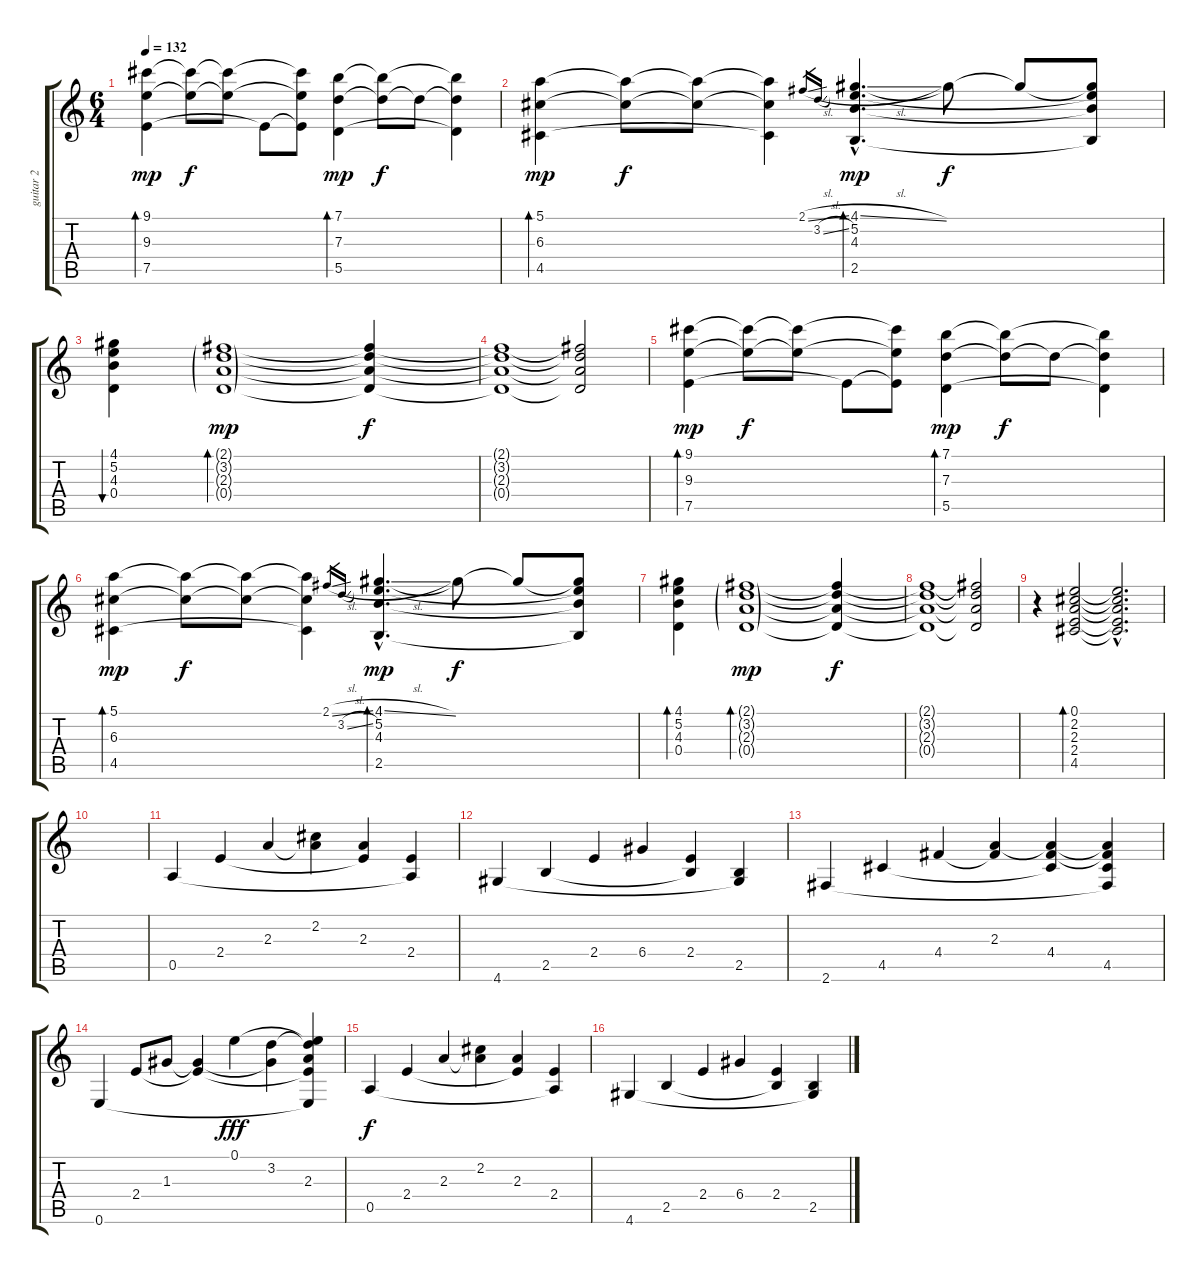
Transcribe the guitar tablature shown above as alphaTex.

\track ("guitar 2" "guitar 2") {instrument electricguitarjazz}
\staff {score tabs}
\tuning (E4 B3 G3 D3 A2 E2) {hide}
\ts (6 4)
\tempo 132
\clef g2
\ks c
(9.1 9.3 7.5).4{bd 240 dy mp instrument electricguitarjazz} (9.1{t} 9.3{t}).8{dy f} (9.1{t} 9.3{t}).8 7.5{t}.8 (9.1{t} 9.3{t} 7.5{t}).8 (7.1 7.3 5.5).4{bd 240 dy mp} (7.1{t} 7.3{t}).8{dy f} 7.3{t}.8 (7.1{t} 7.3{t} 5.5{t}).4 |
(5.1 6.3 4.5).4{bd 240 dy mp} (5.1{t} 6.3{t}).8{dy f} (5.1{t} 6.3{t}).8 (5.1{t} 6.3{t} 4.5{t}).4 2.1{sl}.16{gr} 3.2{sl}.16{gr} (4.1{sl hac} 5.2{hac} 4.3{hac} 2.5{hac}).4{d bd 240 dy mp} 4.1{t}.8{dy f} 4.1{t}.8 (4.1{t} 5.2{t} 4.3{t} 2.5{t}).8 |
(4.1 5.2 4.3 0.4).4{bu 60} (2.1{g} 3.2{g} 2.3{g} 0.4{g}).1{bd 120 dy mp} (2.1{t} 3.2{t} 2.3{t} 0.4{t}).4{dy f} |
(2.1{t} 3.2{t} 2.3{t} 0.4{t}).1 (2.1{t} 3.2{t} 2.3{t} 0.4{t}).2 |
(9.1 9.3 7.5).4{bd 60 dy mp} (9.1{t} 9.3{t}).8{dy f} (9.1{t} 9.3{t}).8 7.5{t}.8 (9.1{t} 9.3{t} 7.5{t}).8 (7.1 7.3 5.5).4{bd 60 dy mp} (7.1{t} 7.3{t}).8{dy f} 7.3{t}.8 (7.1{t} 7.3{t} 5.5{t}).4 |
(5.1 6.3 4.5).4{bd 60 dy mp} (5.1{t} 6.3{t}).8{dy f} (5.1{t} 6.3{t}).8 (5.1{t} 6.3{t} 4.5{t}).4 2.1{sl}.16{gr} 3.2{sl}.16{gr} (4.1{sl hac} 5.2{hac} 4.3{hac} 2.5{hac}).4{d bd 60 dy mp} 4.1{t}.8{dy f} 4.1{t}.8 (4.1{t} 5.2{t} 4.3{t} 2.5{t}).8 |
(4.1 5.2 4.3 0.4).4{bd 60} (2.1{g} 3.2{g} 2.3{g} 0.4{g}).1{bd 120 dy mp} (2.1{t} 3.2{t} 2.3{t} 0.4{t}).4{dy f} |
(2.1{t} 3.2{t} 2.3{t} 0.4{t}).1 (2.1{t} 3.2{t} 2.3{t} 0.4{t}).2 |
r.4 (0.1 2.2 2.3 2.4 4.5).2{bd 120} (0.1{hac t} 2.2{hac t} 2.3{hac t} 2.4{hac t} 4.5{hac t}).2{d} |
|
0.5.4 2.4.4 2.3.4 (2.2 2.3{t}).4 (2.3 2.4{t}).4 (2.4 0.5{t}).4 |
4.6.4 2.5.4 2.4.4 6.4.4 (2.4 2.5{t}).4 (2.5 4.6{t}).4 |
2.6.4 4.5.4 4.4.4 (2.3 4.4{t}).4 (2.3{t} 4.4 4.5{t}).4 (2.3{t} 4.4{t} 4.5 2.6{t}).4 |
0.6.4 2.4.8 1.3.8 (1.3{t} 2.4{t}).4 0.1.4{dy fff} (3.2 1.3{t}).4 (0.1{t} 3.2{t} 2.3 2.4{t} 0.6{t}).4 |
0.5.4{dy f} 2.4.4 2.3.4 (2.2 2.3{t}).4 (2.3 2.4{t}).4 (2.4 0.5{t}).4 |
4.6.4 2.5.4 2.4.4 6.4.4 (2.4 2.5{t}).4 (2.5 4.6{t}).4
